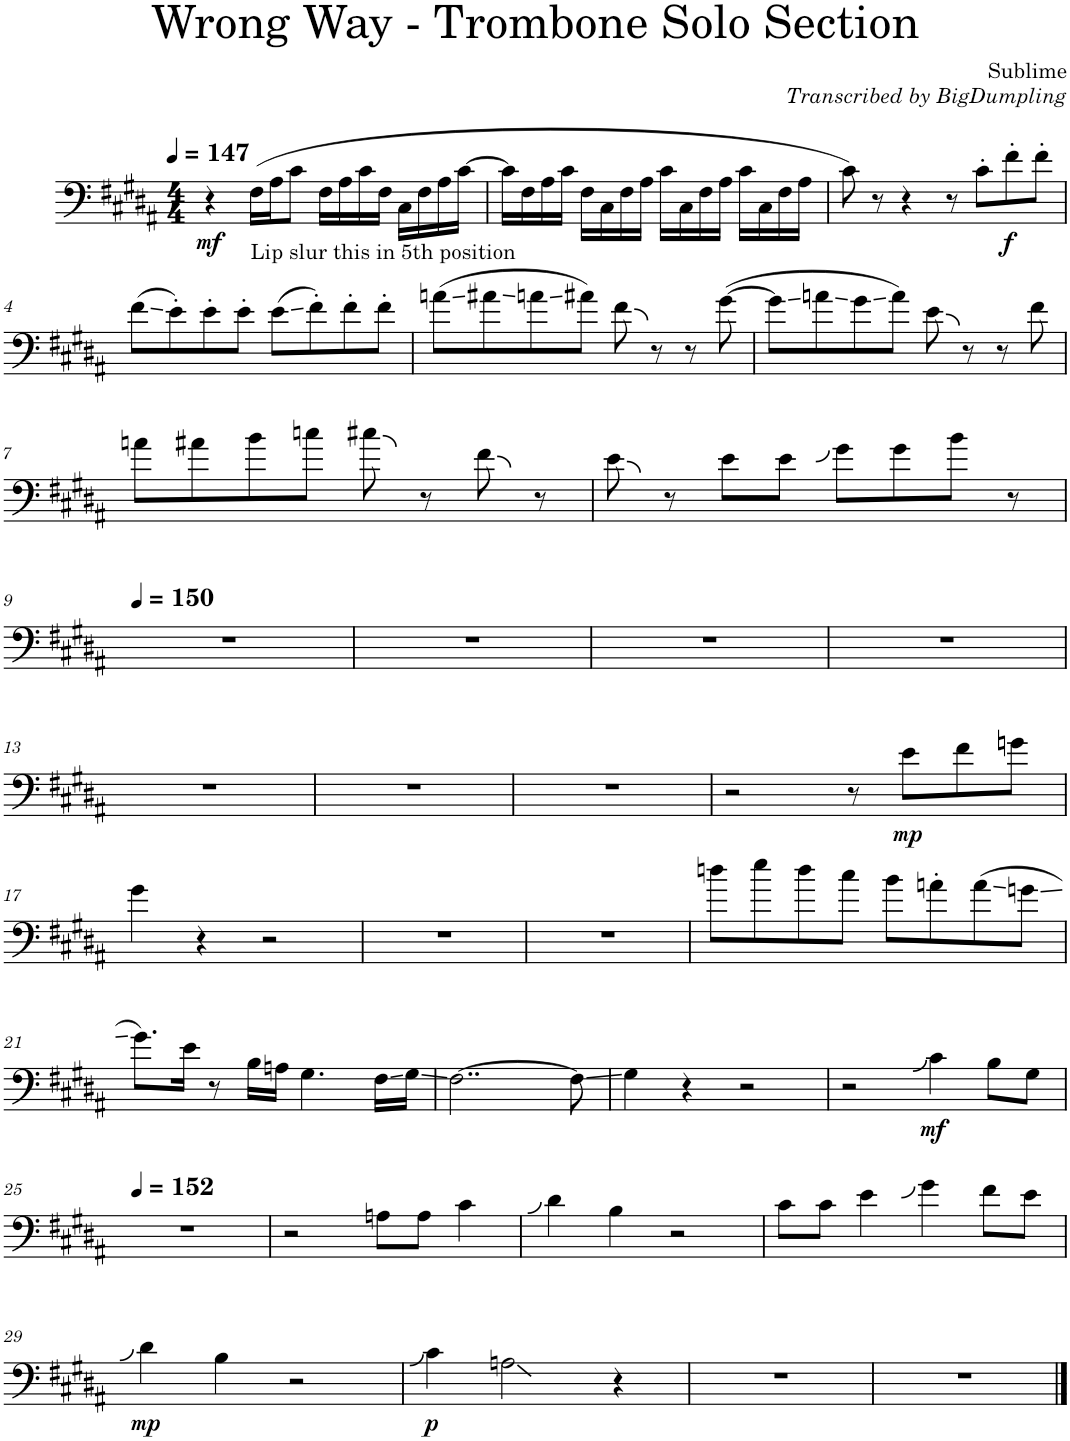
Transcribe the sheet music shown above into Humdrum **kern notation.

**kern	**dynam
*part1	*part1
*staff1	*staff1
*I"Trombone	*
*I'Tbn.	*
*clefF4	*
*k[f#c#g#d#a#]	*
*M4/4	*
*MM147	*
=1	=1
!	!LO:DY:b
4r	mf
!LO:TX:b:t=Lip slur this in 5th position	!
(16F#\LL	.
16A#\J	.
8c#\J	.
16F#\LL	.
16A#\	.
16c#\	.
16F#\JJ	.
16C#\LL	.
16F#\	.
16A#\	.
[16c#\JJ	.
=2	=2
16c#\LL]	.
16F#\	.
16A#\	.
16c#\JJ	.
16F#\LL	.
16C#\	.
16F#\	.
16A#\JJ	.
16c#\LL	.
16C#\	.
16F#\	.
16A#\JJ	.
16c#\LL	.
16C#\	.
16F#\	.
16A#\JJ	.
=3	=3
8c#\)	.
8r	.
4r	.
8r	.
8c#'\L	.
!	!LO:DY:b
8f#'\	f
8f#'\J	.
!!LO:LB:g=z
=4	=4
(8f#\L	.
8e'\)	.
8e'\	.
8e'\J	.
(8e\L	.
8f#'\)	.
8f#'\	.
8f#'\J	.
=5	=5
(8an\L	.
8a#X\	.
8an\	.
8a#X\J)	.
8f#\	.
8r	.
8r	.
([8g#\	.
=6	=6
8g#\L]	.
8an\	.
8g#\	.
8a\J)	.
8e\	.
8r	.
8r	.
8f#\	.
!!LO:LB:g=z
=7	=7
8an\L	.
8a#X\	.
8b\	.
8ccn\J	.
8cc#X\	.
8r	.
8f#\	.
8r	.
=8	=8
8e\	.
8r	.
8e\L	.
8e\J	.
8g#\L	.
8g#\	.
8b\J	.
8r	.
!!LO:LB:g=z
=9	=9
*MM150	*
1r	.
=10	=10
1r	.
=11	=11
1r	.
=12	=12
1r	.
!!LO:LB:g=z
=13	=13
1r	.
=14	=14
1r	.
=15	=15
1r	.
=16	=16
2r	.
8r	.
!	!LO:DY:b
8e\L	mp
8f#\	.
8gn\J	.
!!LO:LB:g=z
=17	=17
4g#\	.
4r	.
2r	.
=18	=18
1r	.
=19	=19
1r	.
=20	=20
8ddn\L	.
8ee\	.
8dd\	.
8cc#\J	.
8b\L	.
8an'\	.
(8a\	.
8gn\J	.
!!LO:LB:g=z
=21	=21
8.g#\L)	.
16e\Jk	.
8r	.
16B\LL	.
16An\JJ	.
4.G#\	.
16F#\LL	.
16G#\JJ	.
=22	=22
[2..F#\	.
8F#\]	.
=23	=23
4G#\	.
4r	.
2r	.
=24	=24
2r	.
!	!LO:DY:b
4c#\	mf
8B\L	.
8G#\J	.
!!LO:LB:g=z
=25	=25
*MM152	*
1r	.
=26	=26
2r	.
8An\L	.
8A\J	.
4c#\	.
=27	=27
4d#\	.
4B\	.
2r	.
=28	=28
8c#\L	.
8c#\J	.
4e\	.
4g#\	.
8f#\L	.
8e\J	.
!!LO:LB:g=z
=29	=29
!	!LO:DY:b
4d#\	mp
4B\	.
2r	.
=30	=30
!	!LO:DY:b
4c#\	p
2An\	.
4r	.
=31	=31
1r	.
=32	=32
1r	.
==	==
*-	*-
